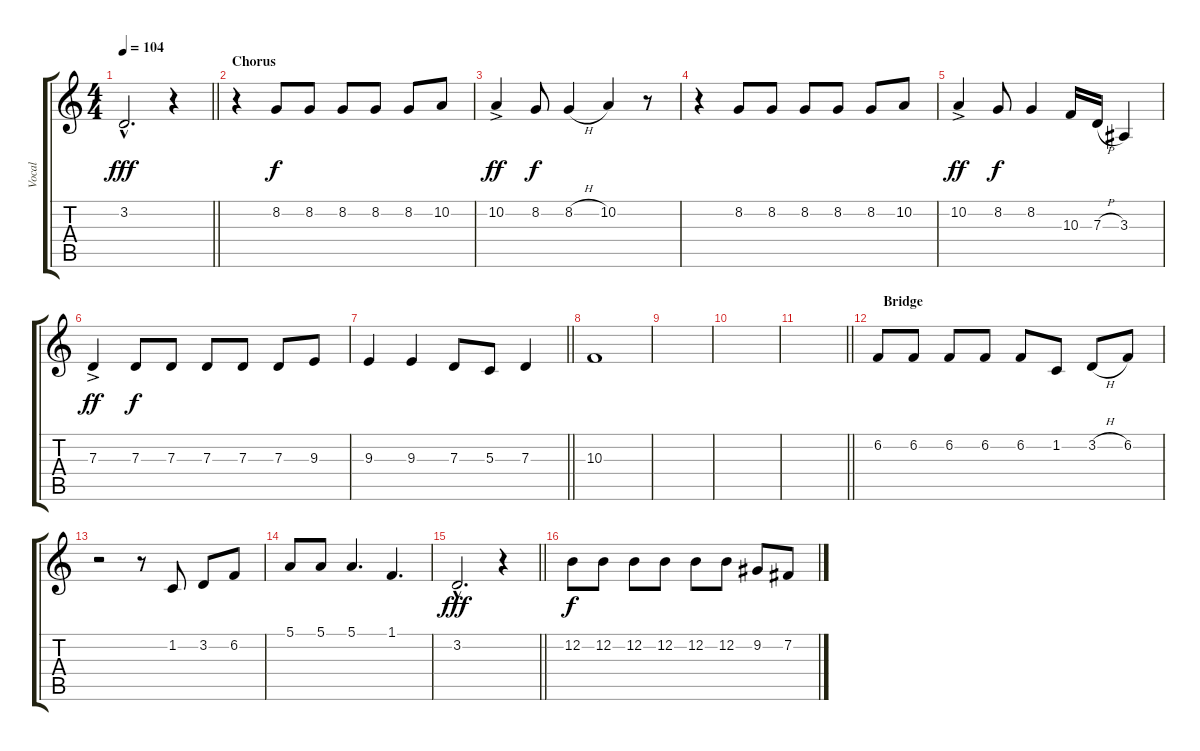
\track ("Vocal" "Vocal") {instrument altosax}
\staff {score tabs}
\tuning (E4 B3 G3 D3 A2 E2) {hide}
\ts (4 4)
\tempo 104
\clef g2
\barLineRight lightlight
\ks c
3.2{hac}.2{d dy fff} r.4 |
\section ("" "Chorus ")
r.4 8.2.8{dy f} 8.2.8 8.2.8 8.2.8 8.2.8 10.2.8 |
10.2{ac}.4{dy ff} 8.2.8{dy f} 8.2{h}.4 10.2.4 r.8 |
r.4 8.2.8 8.2.8 8.2.8 8.2.8 8.2.8 10.2.8 |
10.2{ac}.4{dy ff} 8.2.8{dy f} 8.2.4 10.3.16 7.3{h}.16 3.3.4 |
7.3{ac}.4{dy ff} 7.3.8{dy f} 7.3.8 7.3.8 7.3.8 7.3.8 9.3.8 |
\barLineRight lightlight
9.3.4 9.3.4 7.3.8 5.3.8 7.3.4 |
10.3.1 |
|
|
\barLineRight lightlight
|
\section ("" "   Bridge")
6.2.8 6.2.8 6.2.8 6.2.8 6.2.8 1.2.8 3.2{h}.8 6.2.8 |
r.2 r.8 1.2.8 3.2.8 6.2.8 |
5.1.8 5.1.8 5.1.4{d} 1.1.4{d} |
\barLineRight lightlight
3.2{hac}.2{d dy fff} r.4 |
12.2.8{dy f} 12.2.8 12.2.8 12.2.8 12.2.8 12.2.8 9.2.8 7.2.8
